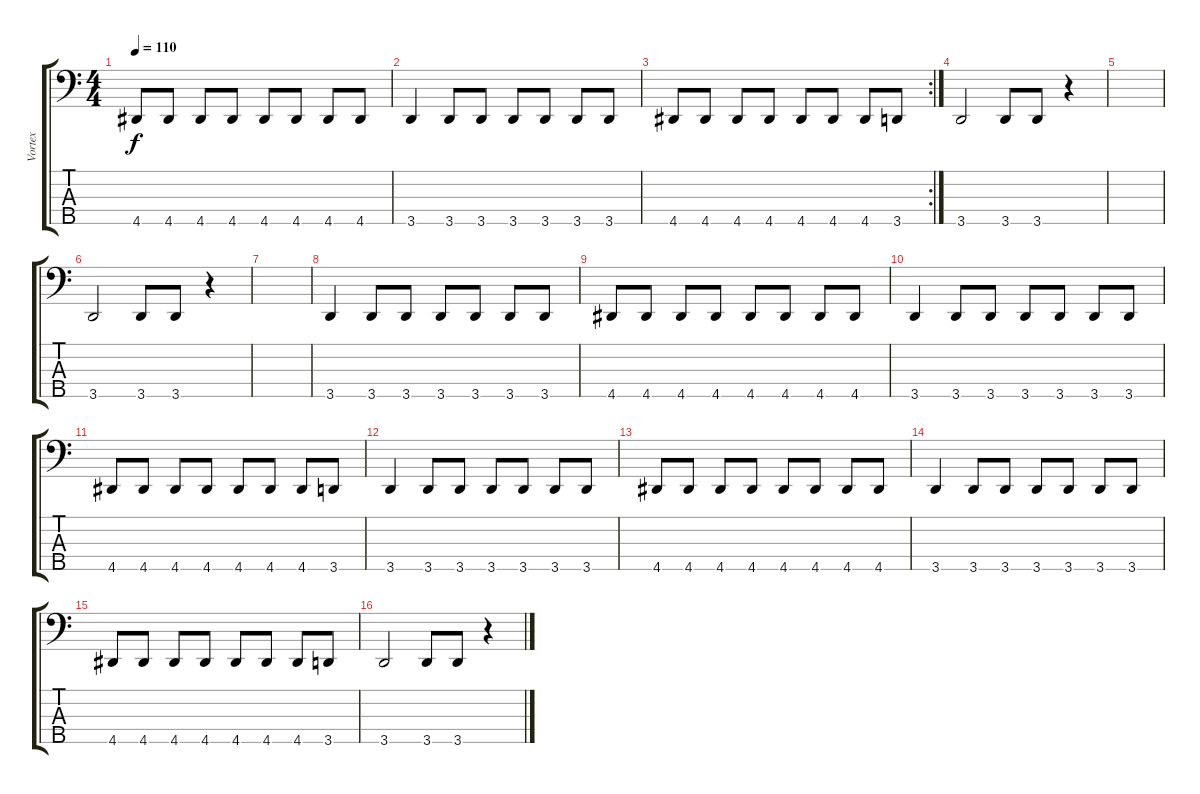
\track ("Vortex" "Vortex") {instrument electricbassfinger}
\staff {score tabs}
\tuning (G2 D2 A1 E1 B0) {hide}
\ts (4 4)
\tempo 110
\clef f4
\ks c
4.5.8{dy f} 4.5.8 4.5.8 4.5.8 4.5.8 4.5.8 4.5.8 4.5.8 |
3.5.4 3.5.8 3.5.8 3.5.8 3.5.8 3.5.8 3.5.8 |
\rc 2
4.5.8 4.5.8 4.5.8 4.5.8 4.5.8 4.5.8 4.5.8 3.5.8 |
3.5.2 3.5.8 3.5.8 r.4 |
|
3.5.2 3.5.8 3.5.8 r.4 |
|
3.5.4 3.5.8 3.5.8 3.5.8 3.5.8 3.5.8 3.5.8 |
4.5.8 4.5.8 4.5.8 4.5.8 4.5.8 4.5.8 4.5.8 4.5.8 |
3.5.4 3.5.8 3.5.8 3.5.8 3.5.8 3.5.8 3.5.8 |
4.5.8 4.5.8 4.5.8 4.5.8 4.5.8 4.5.8 4.5.8 3.5.8 |
3.5.4 3.5.8 3.5.8 3.5.8 3.5.8 3.5.8 3.5.8 |
4.5.8 4.5.8 4.5.8 4.5.8 4.5.8 4.5.8 4.5.8 4.5.8 |
3.5.4 3.5.8 3.5.8 3.5.8 3.5.8 3.5.8 3.5.8 |
4.5.8 4.5.8 4.5.8 4.5.8 4.5.8 4.5.8 4.5.8 3.5.8 |
3.5.2 3.5.8 3.5.8 r.4
